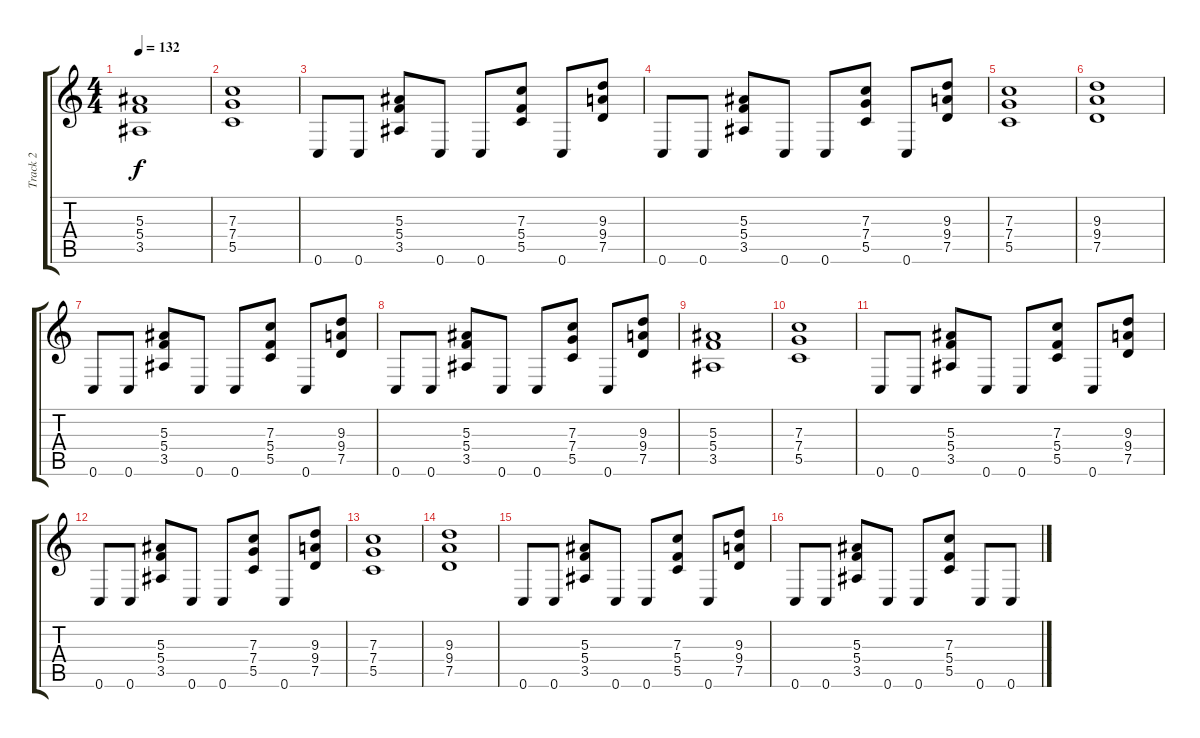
\track ("Track 2" "Track 2") {instrument distortionguitar}
\staff {score tabs}
\tuning (D4 A3 F3 C3 G2 C2) {hide}
\ts (4 4)
\tempo 132
\clef g2
\ks c
(5.3 5.4 3.5).1{dy f} |
(7.3 7.4 5.5).1 |
0.6.8 0.6.8 (5.3 5.4 3.5).8 0.6.8 0.6.8 (7.3 5.4 5.5).8 0.6.8 (9.3 9.4 7.5).8 |
0.6.8 0.6.8 (5.3 5.4 3.5).8 0.6.8 0.6.8 (7.3 7.4 5.5).8 0.6.8 (9.3 9.4 7.5).8 |
(7.3 7.4 5.5).1 |
(9.3 9.4 7.5).1 |
0.6.8 0.6.8 (5.3 5.4 3.5).8 0.6.8 0.6.8 (7.3 5.4 5.5).8 0.6.8 (9.3 9.4 7.5).8 |
0.6.8 0.6.8 (5.3 5.4 3.5).8 0.6.8 0.6.8 (7.3 7.4 5.5).8 0.6.8 (9.3 9.4 7.5).8 |
(5.3 5.4 3.5).1 |
(7.3 7.4 5.5).1 |
0.6.8 0.6.8 (5.3 5.4 3.5).8 0.6.8 0.6.8 (7.3 5.4 5.5).8 0.6.8 (9.3 9.4 7.5).8 |
0.6.8 0.6.8 (5.3 5.4 3.5).8 0.6.8 0.6.8 (7.3 7.4 5.5).8 0.6.8 (9.3 9.4 7.5).8 |
(7.3 7.4 5.5).1 |
(9.3 9.4 7.5).1 |
0.6.8 0.6.8 (5.3 5.4 3.5).8 0.6.8 0.6.8 (7.3 5.4 5.5).8 0.6.8 (9.3 9.4 7.5).8 |
0.6.8 0.6.8 (5.3 5.4 3.5).8 0.6.8 0.6.8 (7.3 5.4 5.5).8 0.6.8 0.6.8
